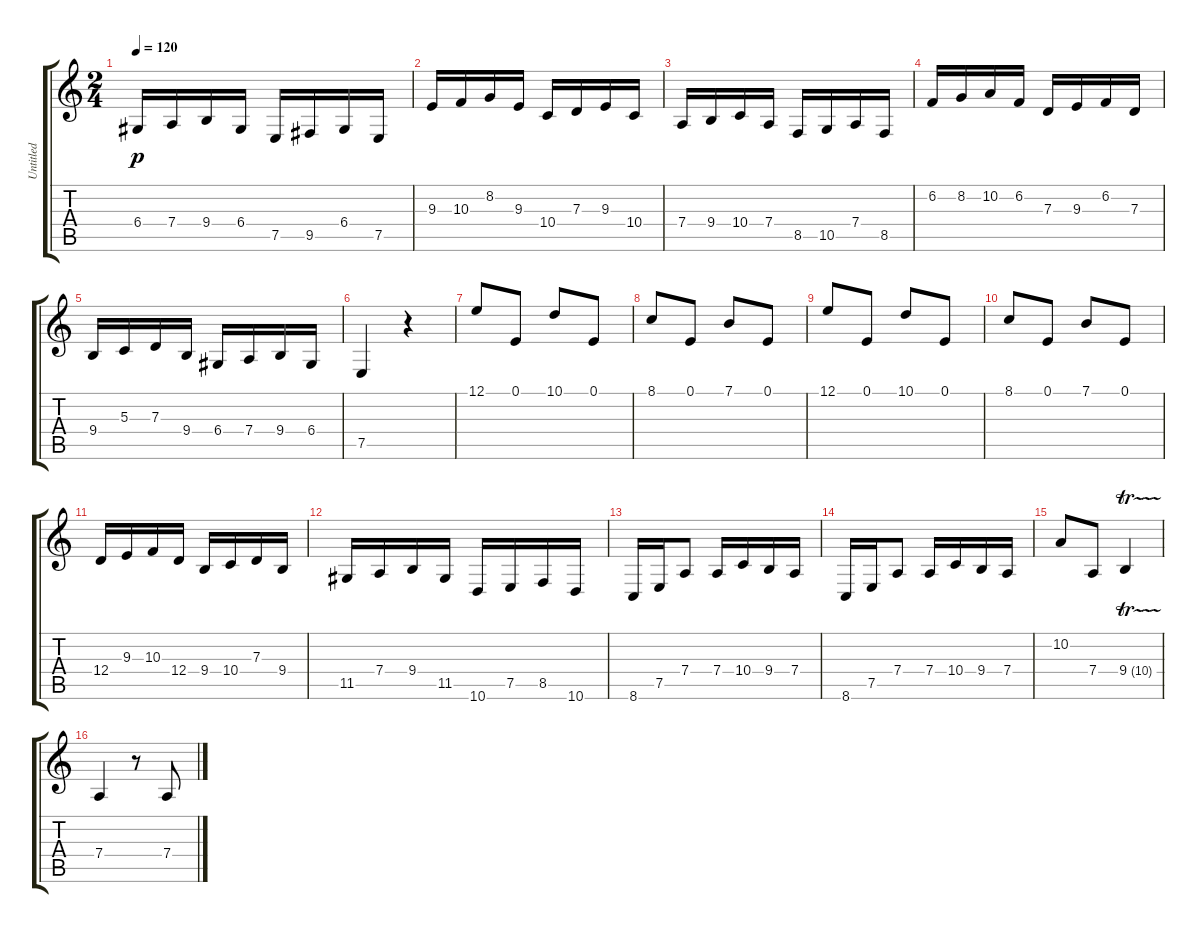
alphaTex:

\track ("Untitled" "Untitled") {instrument violin}
\staff {score tabs}
\tuning (E4 B3 G3 D3 A2 E2) {hide}
\ts (2 4)
\tempo 120
\clef g2
\ks c
6.4.16{dy p} 7.4.16 9.4.16 6.4.16 7.5.16 9.5.16 6.4.16 7.5.16 |
9.3.16 10.3.16 8.2.16 9.3.16 10.4.16 7.3.16 9.3.16 10.4.16 |
7.4.16 9.4.16 10.4.16 7.4.16 8.5.16 10.5.16 7.4.16 8.5.16 |
6.2.16 8.2.16 10.2.16 6.2.16 7.3.16 9.3.16 6.2.16 7.3.16 |
9.4.16 5.3.16 7.3.16 9.4.16 6.4.16 7.4.16 9.4.16 6.4.16 |
7.5.4 r.4 |
12.1.8 0.1.8 10.1.8 0.1.8 |
8.1.8 0.1.8 7.1.8 0.1.8 |
12.1.8 0.1.8 10.1.8 0.1.8 |
8.1.8 0.1.8 7.1.8 0.1.8 |
12.4.16 9.3.16 10.3.16 12.4.16 9.4.16 10.4.16 7.3.16 9.4.16 |
11.5.16 7.4.16 9.4.16 11.5.16 10.6.16 7.5.16 8.5.16 10.6.16 |
8.6.16 7.5.16 7.4.8 7.4.16 10.4.16 9.4.16 7.4.16 |
8.6.16 7.5.16 7.4.8 7.4.16 10.4.16 9.4.16 7.4.16 |
10.2.8 7.4.8 9.4{tr (10 32)}.4 |
7.4.4 r.8 7.4.8
